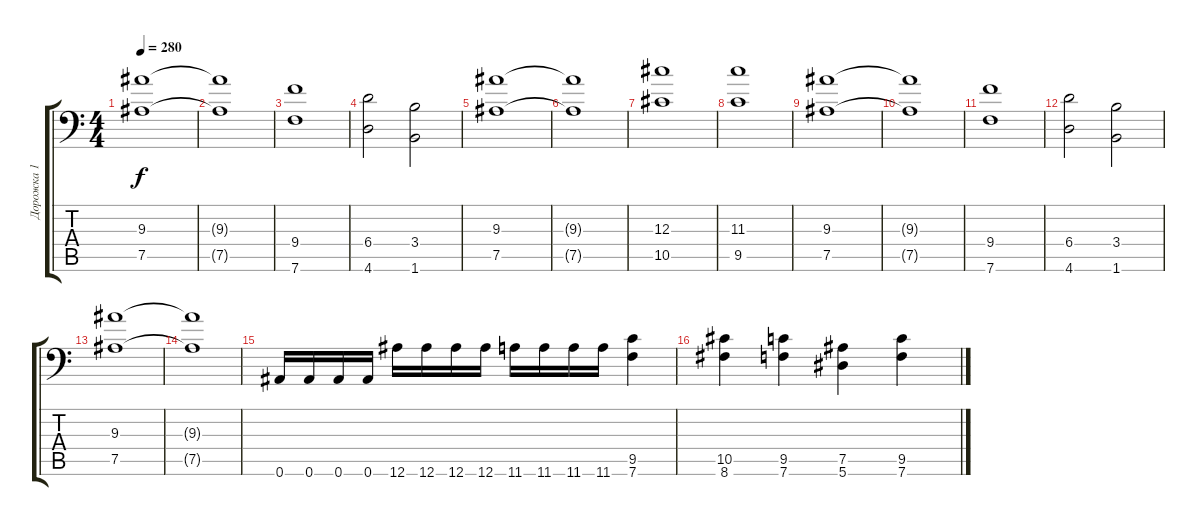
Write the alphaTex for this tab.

\track ("Дорожка 1" "Дорожка 1") {instrument distortionguitar}
\staff {score tabs}
\tuning (Bb3 F3 Db3 Ab2 Eb2 Bb1) {hide}
\ts (4 4)
\tempo 280
\clef f4
\ks c
(9.3 7.5).1{dy f} |
(9.3{t} 7.5{t}).1 |
(9.4 7.6).1 |
(6.4 4.6).2 (3.4 1.6).2 |
(9.3 7.5).1 |
(9.3{t} 7.5{t}).1 |
(12.3 10.5).1 |
(11.3 9.5).1 |
(9.3 7.5).1 |
(9.3{t} 7.5{t}).1 |
(9.4 7.6).1 |
(6.4 4.6).2 (3.4 1.6).2 |
(9.3 7.5).1 |
(9.3{t} 7.5{t}).1 |
0.6.16 0.6.16 0.6.16 0.6.16 12.6.16 12.6.16 12.6.16 12.6.16 11.6.16 11.6.16 11.6.16 11.6.16 (9.5 7.6).4 |
(10.5 8.6).4 (9.5 7.6).4 (7.5 5.6).4 (9.5 7.6).4
